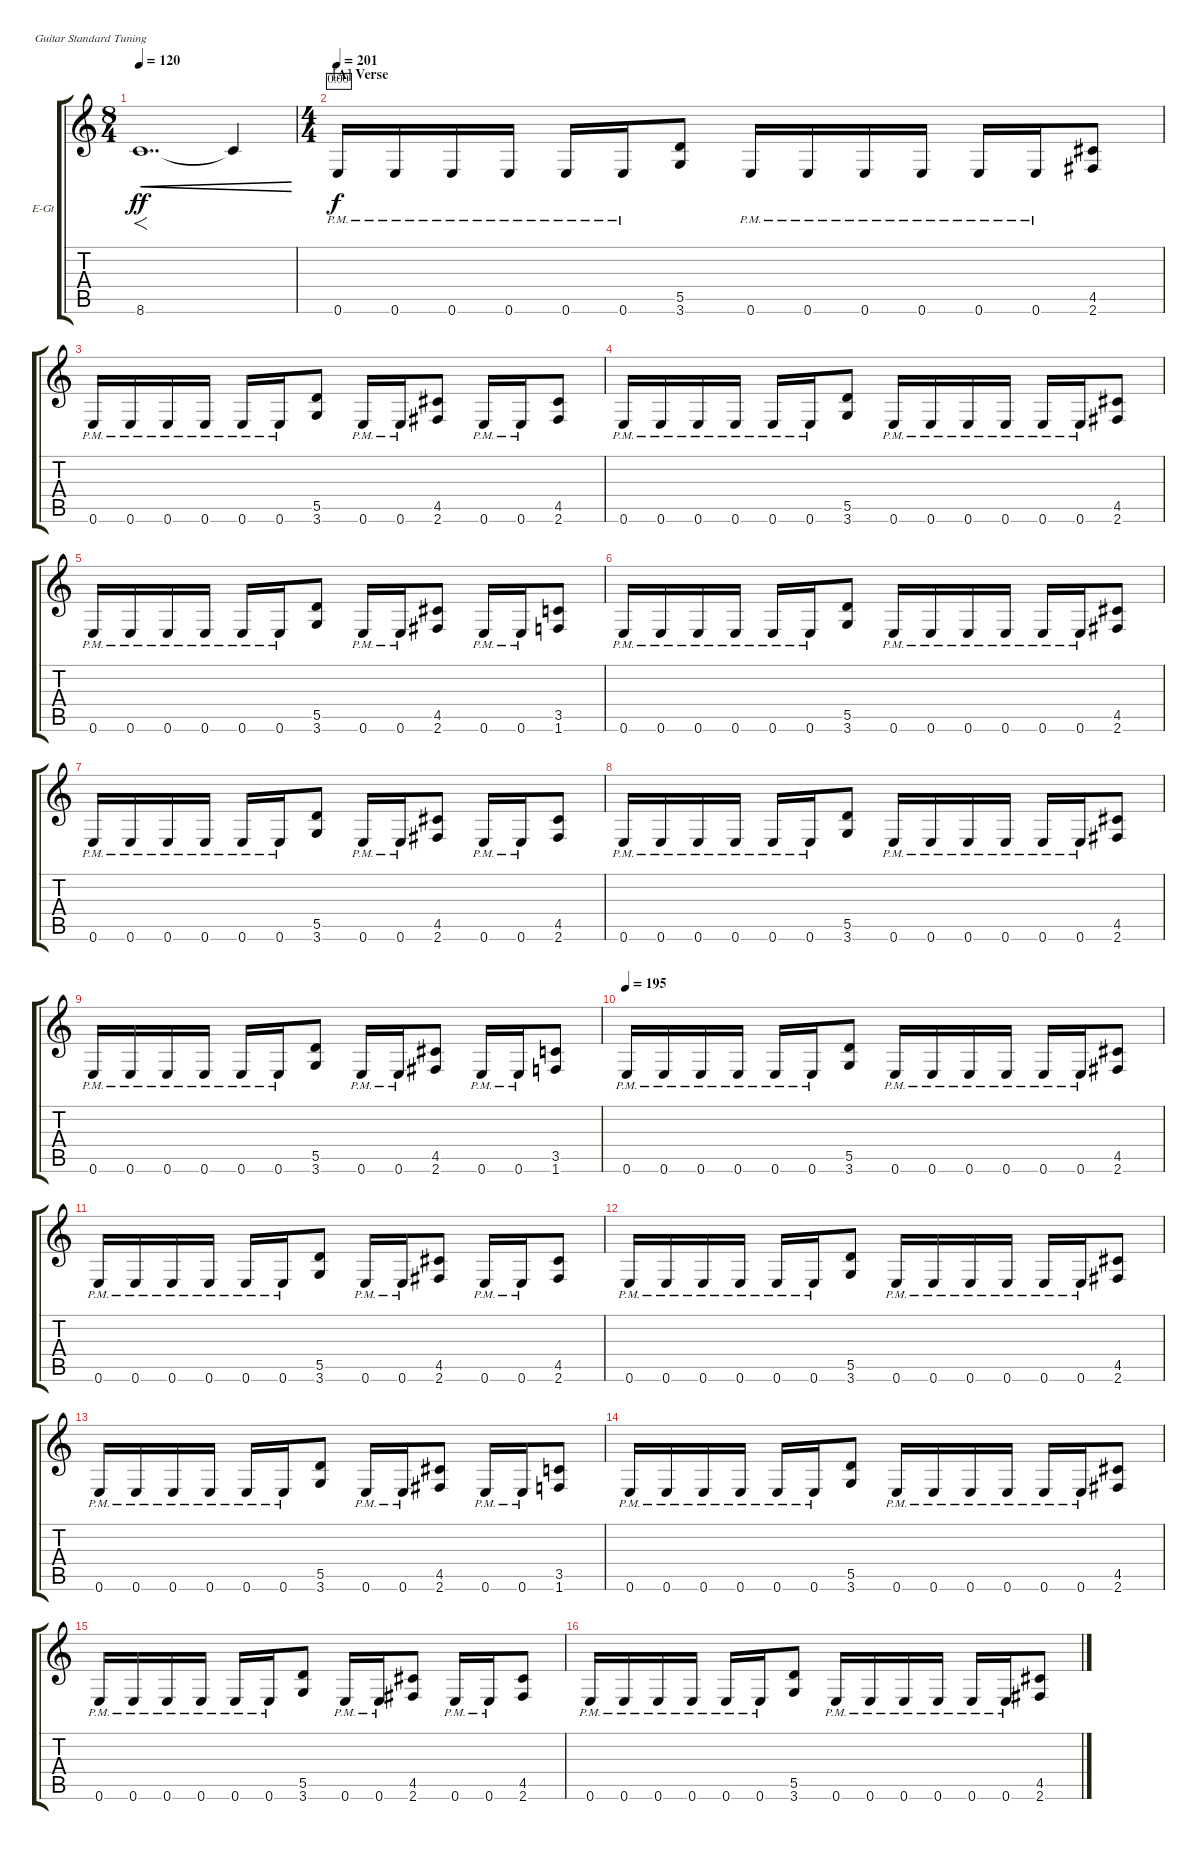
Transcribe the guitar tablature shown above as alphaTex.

\bracketExtendMode groupsimilarinstruments
\firstSystemTrackNameOrientation horizontal
\otherSystemsTrackNameOrientation horizontal
\track ("Rhythm L" "E-Gt") {instrument distortionguitar}
\staff {score tabs}
\tuning (E4 B3 G3 D3 A2 E2)
\ts (8 4)
\tempo 120
\clef g2
\ks c
8.6.1{f dd cre dy ff} 8.6{t}.4{cre} |
\ts (4 4)
\section ("A" "Verse")
\tempo 201
\scale
1.13871 0.6{pm}.16{dy f timer} 0.6{pm}.16 0.6{pm}.16 0.6{pm}.16 0.6{pm}.16 0.6{pm}.16 (5.5 3.6).8 0.6{pm}.16 0.6{pm}.16 0.6{pm}.16 0.6{pm}.16 0.6{pm}.16 0.6{pm}.16 (4.5 2.6).8 |
\scale
0.930643 0.6{pm}.16 0.6{pm}.16 0.6{pm}.16 0.6{pm}.16 0.6{pm}.16 0.6{pm}.16 (5.5 3.6).8 0.6{pm}.16 0.6{pm}.16 (4.5 2.6).8 0.6{pm}.16 0.6{pm}.16 (4.5 2.6).8 |
\scale
0.930643 0.6{pm}.16 0.6{pm}.16 0.6{pm}.16 0.6{pm}.16 0.6{pm}.16 0.6{pm}.16 (5.5 3.6).8 0.6{pm}.16 0.6{pm}.16 0.6{pm}.16 0.6{pm}.16 0.6{pm}.16 0.6{pm}.16 (4.5 2.6).8 |
\scale
1.20807 0.6{pm}.16 0.6{pm}.16 0.6{pm}.16 0.6{pm}.16 0.6{pm}.16 0.6{pm}.16 (5.5 3.6).8 0.6{pm}.16 0.6{pm}.16 (4.5 2.6).8 0.6{pm}.16 0.6{pm}.16 (3.5 1.6).8 |
\scale
0.930643 0.6{pm}.16 0.6{pm}.16 0.6{pm}.16 0.6{pm}.16 0.6{pm}.16 0.6{pm}.16 (5.5 3.6).8 0.6{pm}.16 0.6{pm}.16 0.6{pm}.16 0.6{pm}.16 0.6{pm}.16 0.6{pm}.16 (4.5 2.6).8 |
\scale
0.930643 0.6{pm}.16 0.6{pm}.16 0.6{pm}.16 0.6{pm}.16 0.6{pm}.16 0.6{pm}.16 (5.5 3.6).8 0.6{pm}.16 0.6{pm}.16 (4.5 2.6).8 0.6{pm}.16 0.6{pm}.16 (4.5 2.6).8 |
\scale
0.930643 0.6{pm}.16 0.6{pm}.16 0.6{pm}.16 0.6{pm}.16 0.6{pm}.16 0.6{pm}.16 (5.5 3.6).8 0.6{pm}.16 0.6{pm}.16 0.6{pm}.16 0.6{pm}.16 0.6{pm}.16 0.6{pm}.16 (4.5 2.6).8 |
\scale
1.20807 0.6{pm}.16 0.6{pm}.16 0.6{pm}.16 0.6{pm}.16 0.6{pm}.16 0.6{pm}.16 (5.5 3.6).8 0.6{pm}.16 0.6{pm}.16 (4.5 2.6).8 0.6{pm}.16 0.6{pm}.16 (3.5 1.6).8 |
\tempo 195
\scale
0.930643 0.6{pm}.16 0.6{pm}.16 0.6{pm}.16 0.6{pm}.16 0.6{pm}.16 0.6{pm}.16 (5.5 3.6).8 0.6{pm}.16 0.6{pm}.16 0.6{pm}.16 0.6{pm}.16 0.6{pm}.16 0.6{pm}.16 (4.5 2.6).8 |
\scale
0.930643 0.6{pm}.16 0.6{pm}.16 0.6{pm}.16 0.6{pm}.16 0.6{pm}.16 0.6{pm}.16 (5.5 3.6).8 0.6{pm}.16 0.6{pm}.16 (4.5 2.6).8 0.6{pm}.16 0.6{pm}.16 (4.5 2.6).8 |
\scale
0.930643 0.6{pm}.16 0.6{pm}.16 0.6{pm}.16 0.6{pm}.16 0.6{pm}.16 0.6{pm}.16 (5.5 3.6).8 0.6{pm}.16 0.6{pm}.16 0.6{pm}.16 0.6{pm}.16 0.6{pm}.16 0.6{pm}.16 (4.5 2.6).8 |
\scale
1.13871 0.6{pm}.16 0.6{pm}.16 0.6{pm}.16 0.6{pm}.16 0.6{pm}.16 0.6{pm}.16 (5.5 3.6).8 0.6{pm}.16 0.6{pm}.16 (4.5 2.6).8 0.6{pm}.16 0.6{pm}.16 (3.5 1.6).8 |
\scale
0.930643 0.6{pm}.16 0.6{pm}.16 0.6{pm}.16 0.6{pm}.16 0.6{pm}.16 0.6{pm}.16 (5.5 3.6).8 0.6{pm}.16 0.6{pm}.16 0.6{pm}.16 0.6{pm}.16 0.6{pm}.16 0.6{pm}.16 (4.5 2.6).8 |
\scale
0.930643 0.6{pm}.16 0.6{pm}.16 0.6{pm}.16 0.6{pm}.16 0.6{pm}.16 0.6{pm}.16 (5.5 3.6).8 0.6{pm}.16 0.6{pm}.16 (4.5 2.6).8 0.6{pm}.16 0.6{pm}.16 (4.5 2.6).8 |
\scale
1.13871 0.6{pm}.16 0.6{pm}.16 0.6{pm}.16 0.6{pm}.16 0.6{pm}.16 0.6{pm}.16 (5.5 3.6).8 0.6{pm}.16 0.6{pm}.16 0.6{pm}.16 0.6{pm}.16 0.6{pm}.16 0.6{pm}.16 (4.5 2.6).8
